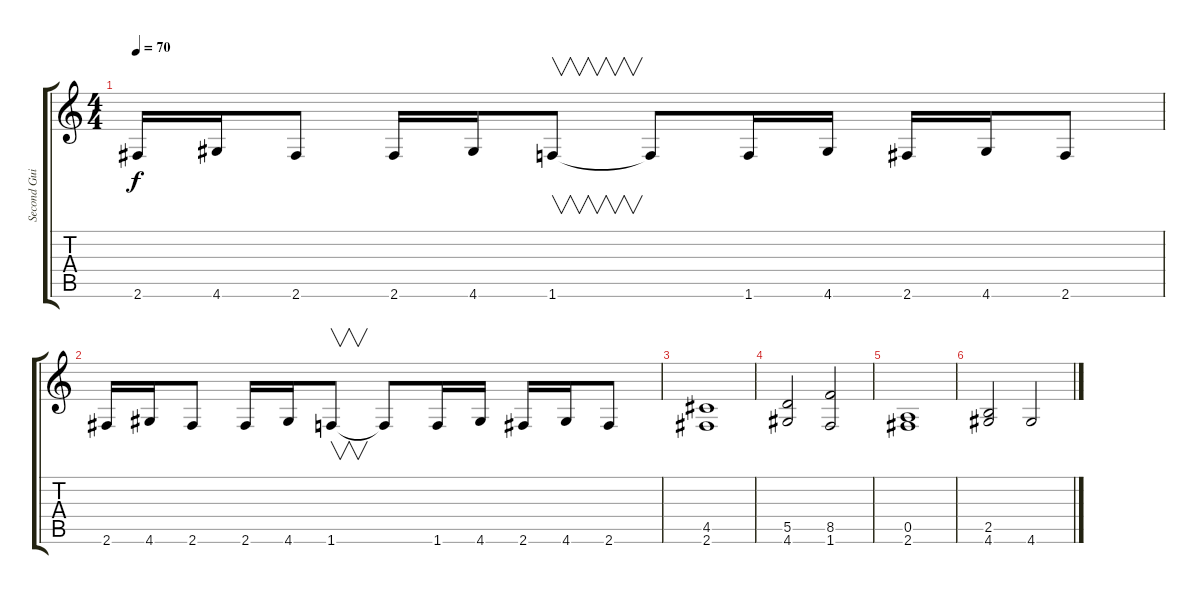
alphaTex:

\track ("Second Guitar" "Second Gui") {instrument overdrivenguitar}
\staff {score tabs}
\tuning (E4 B3 G3 D3 A2 E2) {hide}
\ts (4 4)
\tempo 70
\clef g2
\ks c
2.6.16{dy f} 4.6.16 2.6.8 2.6.16 4.6.16 1.6.8{v} 1.6{t}.8 1.6.16 4.6.16 2.6.16 4.6.16 2.6.8 |
2.6.16 4.6.16 2.6.8 2.6.16 4.6.16 1.6.8{v} 1.6{t}.8 1.6.16 4.6.16 2.6.16 4.6.16 2.6.8 |
(4.5 2.6).1{volume 8} |
(5.5 4.6).2 (8.5 1.6).2 |
(0.5 2.6).1 |
(2.5 4.6).2 4.6.2
